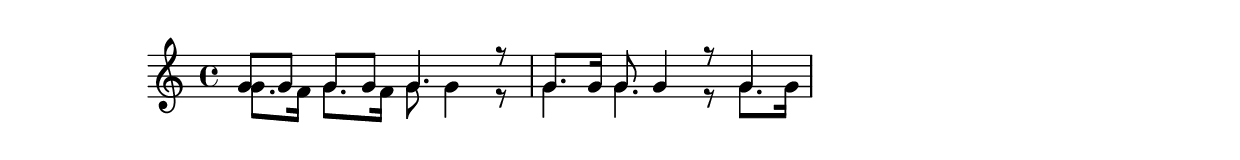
\version "2.16.0"
\header {
    
    texidoc = "If @code{NoteCollision} has
 @code{merge-differently-dotted = ##t} note
heads that have differing dot counts may be merged anyway.  Dots
should not disappear when merging similar note heads."
    
}

\layout { ragged-right= ##t }
	
\context Staff \relative c'' <<
  {
    g8[ g8]
    \override Staff.NoteCollision  #'merge-differently-dotted = ##t
    g8[ g8]
    g4. r8 g8. g16
    g8 g4 r8 g4
  }
  \\
  {
    g8.[ f16]
    g8.[ f16]
    g8 g4 r8 g4
    g4. r8 g8. g16
  }
>>

